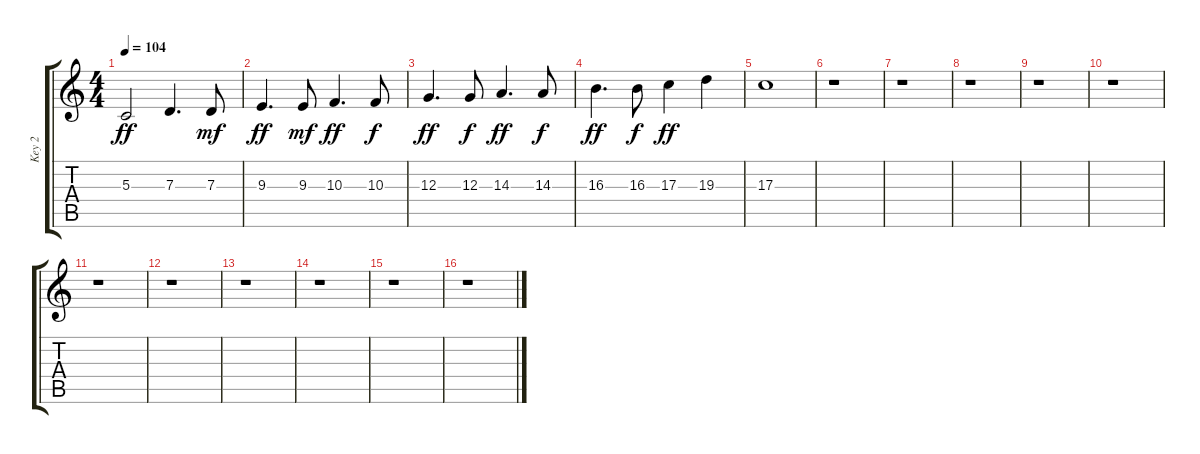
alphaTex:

\track ("Key 2" "Key 2") {instrument fx4atmosphere}
\staff {score tabs}
\tuning (E4 B3 G3 D3 A2 E2) {hide}
\ts (4 4)
\tempo 104
\clef g2
\ks c
5.3.2{dy ff} 7.3.4{d} 7.3.8{dy mf} |
9.3.4{d dy ff} 9.3.8{dy mf} 10.3.4{d dy ff} 10.3.8{dy f} |
12.3.4{d dy ff} 12.3.8{dy f} 14.3.4{d dy ff} 14.3.8{dy f} |
16.3.4{d dy ff} 16.3.8{dy f} 17.3.4{dy ff} 19.3.4 |
17.3.1 |
r.1 |
r.1 |
r.1 |
r.1 |
r.1 |
r.1 |
r.1 |
r.1 |
r.1 |
r.1 |
r.1
